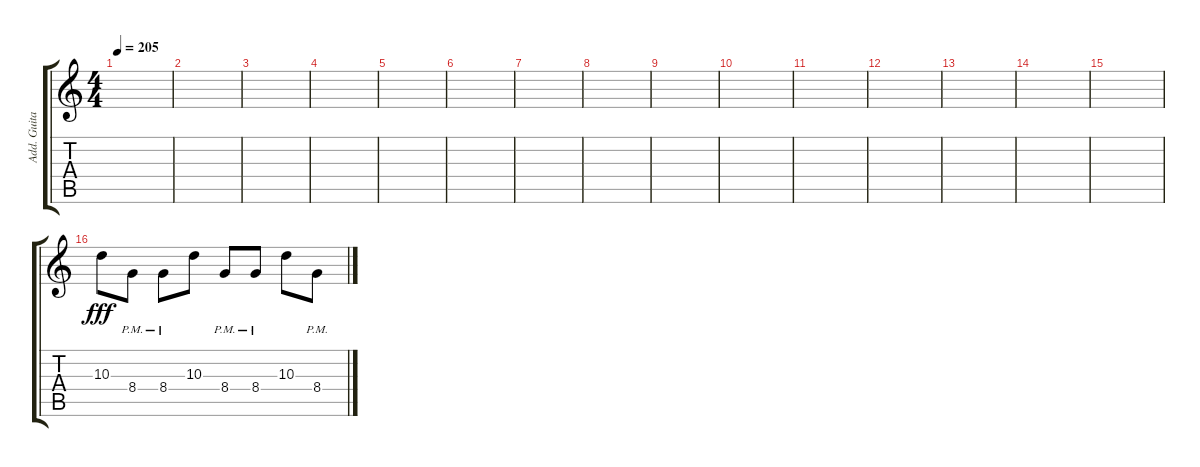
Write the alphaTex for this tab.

\track ("Add. Guitars" "Add. Guita") {instrument overdrivenguitar}
\staff {score tabs}
\tuning (Db4 Ab3 E3 B2 Gb2 B1) {hide}
\ts (4 4)
\tempo 205
\clef g2
\ks c
|
|
|
|
|
|
|
|
|
|
|
|
|
|
|
10.3.8{dy fff volume 16} 8.4{pm}.8 8.4{pm}.8 10.3.8 8.4{pm}.8 8.4{pm}.8 10.3.8 8.4{pm}.8
